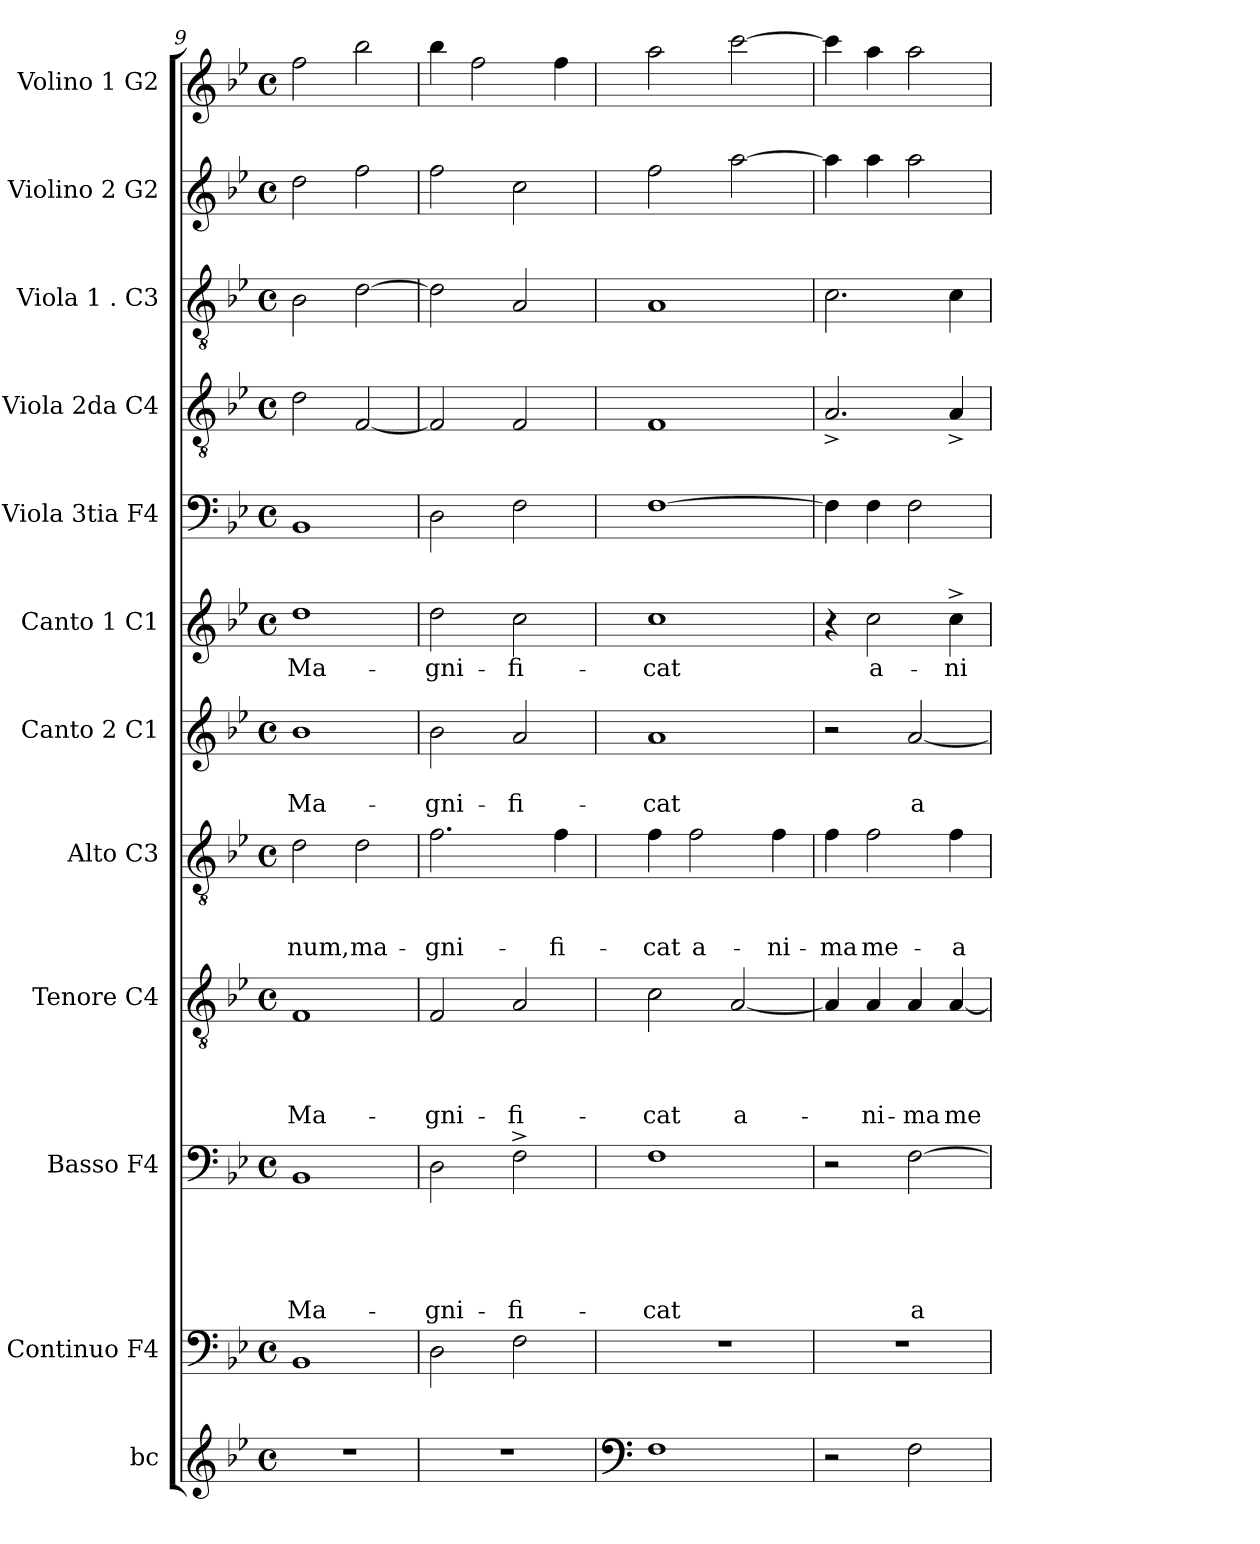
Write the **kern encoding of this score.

**kern	**kern	**kern	**text	**text	**text	**text	**text	**kern	**text	**text	**text	**text	**kern	**text	**text	**text	**kern	**text	**text	**kern	**text	**kern	**kern	**kern	**kern	**kern
*part12	*part11	*part10	*part10	*part10	*part10	*part10	*part10	*part9	*part9	*part9	*part9	*part9	*part8	*part8	*part8	*part8	*part7	*part7	*part7	*part6	*part6	*part5	*part4	*part3	*part2	*part1
*staff12	*staff11	*staff10	*staff10	*staff10	*staff10	*staff10	*staff10	*staff9	*staff9	*staff9	*staff9	*staff9	*staff8	*staff8	*staff8	*staff8	*staff7	*staff7	*staff7	*staff6	*staff6	*staff5	*staff4	*staff3	*staff2	*staff1
*I"bc	*I"Continuo F4	*I"Basso F4	*	*	*	*	*	*I"Tenore C4	*	*	*	*	*I"Alto C3	*	*	*	*I"Canto 2 C1	*	*	*I"Canto 1 C1	*	*I"Viola 3tia F4	*I"Viola 2da C4	*I"Viola 1 . C3	*I"Violino 2 G2	*I"Volino 1 G2
*I'bc	*	*I'B	*	*	*	*	*	*I'T	*	*	*	*	*I'A	*	*	*	*I'C2	*	*	*I'C1	*	*I'Vla3	*I'Vla2	*I'Vla1	*I'Vl2	*I'Vl1
*clefG2	*clefF4	*clefF4	*	*	*	*	*	*clefGv2	*	*	*	*	*clefGv2	*	*	*	*clefG2	*	*	*clefG2	*	*clefF4	*clefGv2	*clefGv2	*clefG2	*clefG2
*k[b-e-]	*k[b-e-]	*k[b-e-]	*	*	*	*	*	*k[b-e-]	*	*	*	*	*k[b-e-]	*	*	*	*k[b-e-]	*	*	*k[b-e-]	*	*k[b-e-]	*k[b-e-]	*k[b-e-]	*k[b-e-]	*k[b-e-]
*B-:	*B-:	*B-:	*	*	*	*	*	*B-:	*	*	*	*	*B-:	*	*	*	*B-:	*	*	*B-:	*	*B-:	*B-:	*B-:	*B-:	*B-:
*M4/4	*M4/4	*M4/4	*	*	*	*	*	*M4/4	*	*	*	*	*M4/4	*	*	*	*M4/4	*	*	*M4/4	*	*M4/4	*M4/4	*M4/4	*M4/4	*M4/4
*met(c)	*met(c)	*met(c)	*	*	*	*	*	*met(c)	*	*	*	*	*met(c)	*	*	*	*met(c)	*	*	*met(c)	*	*met(c)	*met(c)	*met(c)	*met(c)	*met(c)
=9	=9	=9	=9	=9	=9	=9	=9	=9	=9	=9	=9	=9	=9	=9	=9	=9	=9	=9	=9	=9	=9	=9	=9	=9	=9	=9
!	!	!	!	!	!	!	!LO:LY:b	!	!	!	!	!LO:LY:b	!	!	!	!LO:LY:b	!	!	!LO:LY:b	!	!LO:LY:b	!	!	!	!	!
1r	1BB-	1BB-	.	.	.	.	Ma-	1F	.	.	.	Ma-	2d\	.	.	-num,	1b-	.	Ma-	1dd	Ma-	1BB-	2d\	2B-\	2dd\	2ff\
!	!	!	!	!	!	!	!	!	!	!	!	!	!	!	!	!LO:LY:b	!	!	!	!	!	!	!	!	!	!
.	.	.	.	.	.	.	.	.	.	.	.	.	2d\	.	.	ma-	.	.	.	.	.	.	[<2F/	[>2d\	2ff\	2bb-\
=10	=10	=10	=10	=10	=10	=10	=10	=10	=10	=10	=10	=10	=10	=10	=10	=10	=10	=10	=10	=10	=10	=10	=10	=10	=10	=10
!	!	!	!	!	!	!	!LO:LY:b	!	!	!	!	!LO:LY:b	!	!	!	!LO:LY:b	!	!	!LO:LY:b	!	!LO:LY:b	!	!	!	!	!
1r	2D\	2D\	.	.	.	.	-gni-	2F/	.	.	.	-gni-	2.f\	.	.	-gni-	2b-\	.	-gni-	2dd\	-gni-	2D\	2F/]	2d\]	2ff\	4bb-\
.	.	.	.	.	.	.	.	.	.	.	.	.	.	.	.	.	.	.	.	.	.	.	.	.	.	2ff\
!	!	!	!	!	!	!	!LO:LY:b	!	!	!	!	!LO:LY:b	!	!	!	!	!	!	!LO:LY:b	!	!LO:LY:b	!	!	!	!	!
.	2F\	2F^>\	.	.	.	.	-fi-	2A/	.	.	.	-fi-	.	.	.	.	2a/	.	-fi-	2cc\	-fi-	2F\	2F/	2A/	2cc\	.
!	!	!	!	!	!	!	!	!	!	!	!	!	!	!	!	!LO:LY:b	!	!	!	!	!	!	!	!	!	!
.	.	.	.	.	.	.	.	.	.	.	.	.	4f\	.	.	-fi-	.	.	.	.	.	.	.	.	.	4ff\
!!LO:PB:g=z
=11	=11	=11	=11	=11	=11	=11	=11	=11	=11	=11	=11	=11	=11	=11	=11	=11	=11	=11	=11	=11	=11	=11	=11	=11	=11	=11
*clefF4	*	*	*	*	*	*	*	*	*	*	*	*	*	*	*	*	*	*	*	*	*	*	*	*	*	*
!	!	!	!	!	!	!	!LO:LY:b	!	!	!	!	!LO:LY:b	!	!	!	!LO:LY:b	!	!	!LO:LY:b	!	!LO:LY:b	!	!	!	!	!
1F	1r	1F	.	.	.	.	-cat	2c\	.	.	.	-cat	4f\	.	.	-cat	1a	.	-cat	1cc	-cat	[>1F	1F	1A	2ff\	2aa\
!	!	!	!	!	!	!	!	!	!	!	!	!	!	!	!	!LO:LY:b	!	!	!	!	!	!	!	!	!	!
.	.	.	.	.	.	.	.	.	.	.	.	.	2f\	.	.	a-	.	.	.	.	.	.	.	.	.	.
!	!	!	!	!	!	!	!	!	!	!	!	!LO:LY:b	!	!	!	!	!	!	!	!	!	!	!	!	!	!
.	.	.	.	.	.	.	.	[<2A/	.	.	.	a-	.	.	.	.	.	.	.	.	.	.	.	.	[>2aa\	[>2ccc\
!	!	!	!	!	!	!	!	!	!	!	!	!	!	!	!	!LO:LY:b	!	!	!	!	!	!	!	!	!	!
.	.	.	.	.	.	.	.	.	.	.	.	.	4f\	.	.	-ni-	.	.	.	.	.	.	.	.	.	.
=12	=12	=12	=12	=12	=12	=12	=12	=12	=12	=12	=12	=12	=12	=12	=12	=12	=12	=12	=12	=12	=12	=12	=12	=12	=12	=12
!	!	!	!	!	!	!	!	!	!	!	!	!	!	!	!	!LO:LY:b	!	!	!	!	!	!	!	!	!	!
2r	1r	2r	.	.	.	.	.	4A/]	.	.	.	.	4f\	.	.	-ma	2r	.	.	4r	.	4F\]	2.A^</	2.c\	4aa\]	4ccc\]
!	!	!	!	!	!	!	!	!	!	!	!	!LO:LY:b	!	!	!	!LO:LY:b	!	!	!	!	!LO:LY:b	!	!	!	!	!
.	.	.	.	.	.	.	.	4A/	.	.	.	-ni-	2f\	.	.	me-	.	.	.	2cc\	a-	4F\	.	.	4aa\	4aa\
!	!	!	!	!	!	!	!LO:LY:b	!	!	!	!	!LO:LY:b	!	!	!	!	!	!	!LO:LY:b	!	!	!	!	!	!	!
2F\	.	[>2F\	.	.	.	.	a-	4A/	.	.	.	-ma	.	.	.	.	[<2a/	.	a-	.	.	2F\	.	.	2aa\	2aa\
!	!	!	!	!	!	!	!	!	!	!	!	!LO:LY:b	!	!	!	!LO:LY:b	!	!	!	!	!LO:LY:b	!	!	!	!	!
.	.	.	.	.	.	.	.	[<4A/	.	.	.	me-	4f\	.	.	-a	.	.	.	4cc^>\	-ni-	.	4A^</	4c\	.	.
=	=	=	=	=	=	=	=	=	=	=	=	=	=	=	=	=	=	=	=	=	=	=	=	=	=	=
*-	*-	*-	*-	*-	*-	*-	*-	*-	*-	*-	*-	*-	*-	*-	*-	*-	*-	*-	*-	*-	*-	*-	*-	*-	*-	*-
